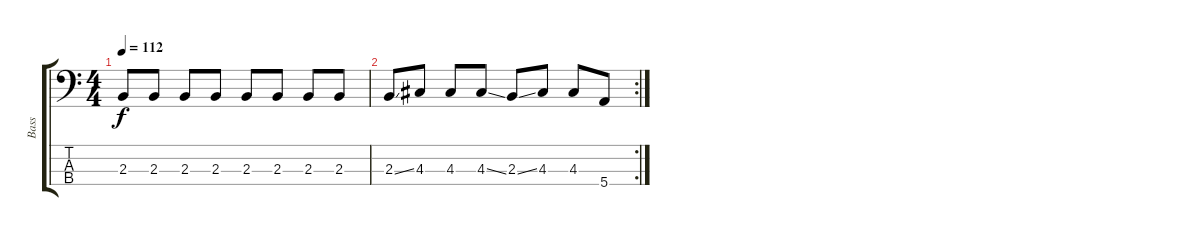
\track ("Bass" "Bass") {instrument acousticbass}
\staff {score tabs}
\tuning (G2 D2 A1 E1) {hide}
\ts (4 4)
\tempo 112
\clef f4
\ks c
2.3.8{dy f} 2.3.8 2.3.8 2.3.8 2.3.8 2.3.8 2.3.8 2.3.8 |
\rc 2
2.3{ss}.8 4.3.8 4.3.8 4.3{ss}.8 2.3{ss}.8 4.3.8 4.3.8 5.4.8
